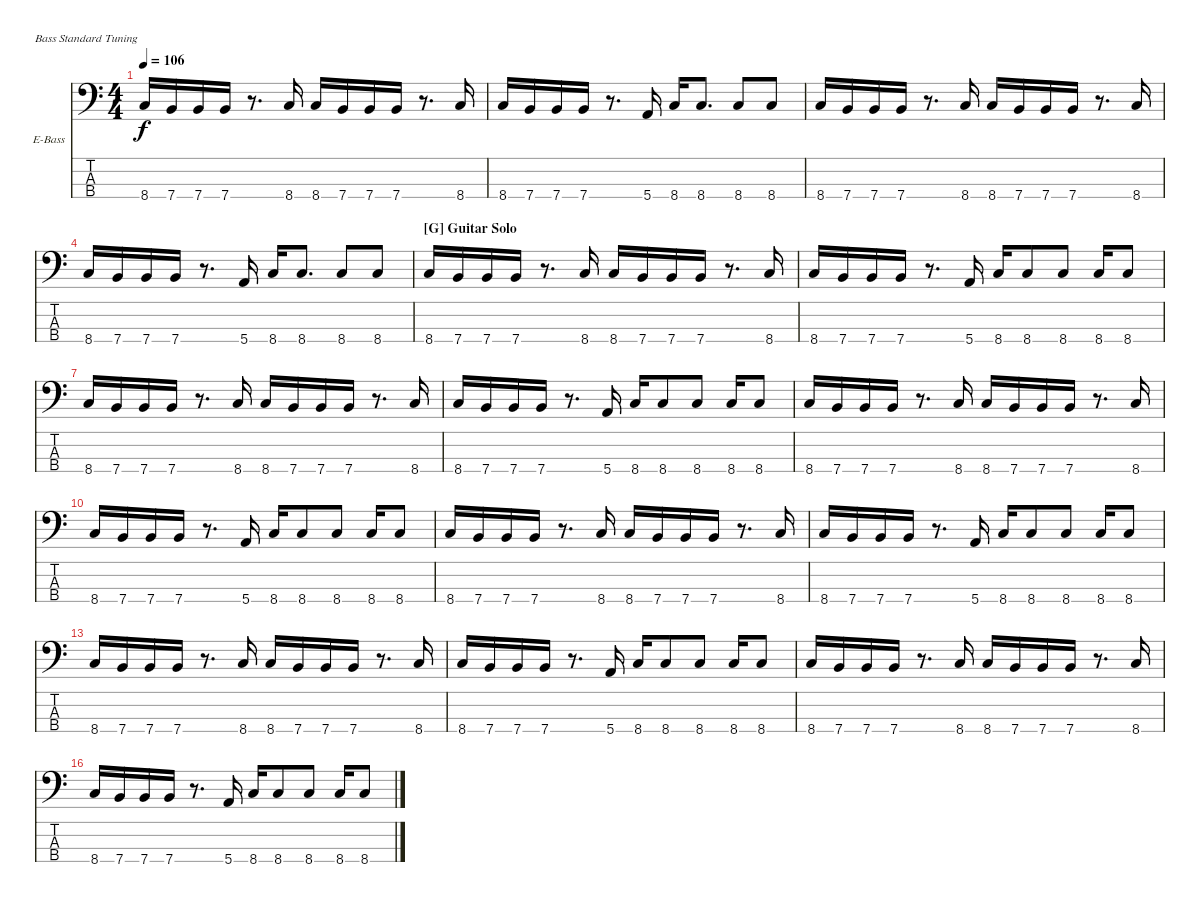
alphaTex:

\bracketExtendMode nobrackets
\firstSystemTrackNameOrientation horizontal
\otherSystemsTrackNameOrientation horizontal
\defaultBarNumberDisplay FirstOfSystem
\track ("Francis Buchholz" "E-Bass") {instrument slapbass1}
\staff {score tabs}
\tuning (G2 D2 A1 E1)
\ts (4 4)
\tempo 106
\clef f4
\scale
0.505337
\ks c
8.4.16{dy f} 7.4.16 7.4.16 7.4.16 r.8{d} 8.4.16 8.4.16 7.4.16 7.4.16 7.4.16 r.8{d} 8.4.16 |
\scale
0.487688 8.4.16 7.4.16 7.4.16 7.4.16 r.8{d} 5.4.16 8.4.16 8.4.8{d} 8.4.8 8.4.8 |
\scale
0.512317 8.4.16 7.4.16 7.4.16 7.4.16 r.8{d} 8.4.16 8.4.16 7.4.16 7.4.16 7.4.16 r.8{d} 8.4.16 |
\scale
0.491793 8.4.16 7.4.16 7.4.16 7.4.16 r.8{d} 5.4.16 8.4.16 8.4.8{d} 8.4.8 8.4.8 |
\section ("G" "Guitar Solo")
\scale
0.508098 8.4.16 7.4.16 7.4.16 7.4.16 r.8{d} 8.4.16 8.4.16 7.4.16 7.4.16 7.4.16 r.8{d} 8.4.16 |
8.4.16 7.4.16 7.4.16 7.4.16 r.8{d} 5.4.16 8.4.16 8.4.8 8.4.8 8.4.16 8.4.8 |
8.4.16 7.4.16 7.4.16 7.4.16 r.8{d} 8.4.16 8.4.16 7.4.16 7.4.16 7.4.16 r.8{d} 8.4.16 |
\scale
0.473834 8.4.16 7.4.16 7.4.16 7.4.16 r.8{d} 5.4.16 8.4.16 8.4.8 8.4.8 8.4.16 8.4.8 |
\scale
0.526047 8.4.16 7.4.16 7.4.16 7.4.16 r.8{d} 8.4.16 8.4.16 7.4.16 7.4.16 7.4.16 r.8{d} 8.4.16 |
\scale
0.482123 8.4.16 7.4.16 7.4.16 7.4.16 r.8{d} 5.4.16 8.4.16 8.4.8 8.4.8 8.4.16 8.4.8 |
\scale
0.517763 8.4.16 7.4.16 7.4.16 7.4.16 r.8{d} 8.4.16 8.4.16 7.4.16 7.4.16 7.4.16 r.8{d} 8.4.16 |
\scale
0.495856 8.4.16 7.4.16 7.4.16 7.4.16 r.8{d} 5.4.16 8.4.16 8.4.8 8.4.8 8.4.16 8.4.8 |
\scale
0.504144 8.4.16 7.4.16 7.4.16 7.4.16 r.8{d} 8.4.16 8.4.16 7.4.16 7.4.16 7.4.16 r.8{d} 8.4.16 |
8.4.16 7.4.16 7.4.16 7.4.16 r.8{d} 5.4.16 8.4.16 8.4.8 8.4.8 8.4.16 8.4.8 |
8.4.16 7.4.16 7.4.16 7.4.16 r.8{d} 8.4.16 8.4.16 7.4.16 7.4.16 7.4.16 r.8{d} 8.4.16 |
8.4.16 7.4.16 7.4.16 7.4.16 r.8{d} 5.4.16 8.4.16 8.4.8 8.4.8 8.4.16 8.4.8
